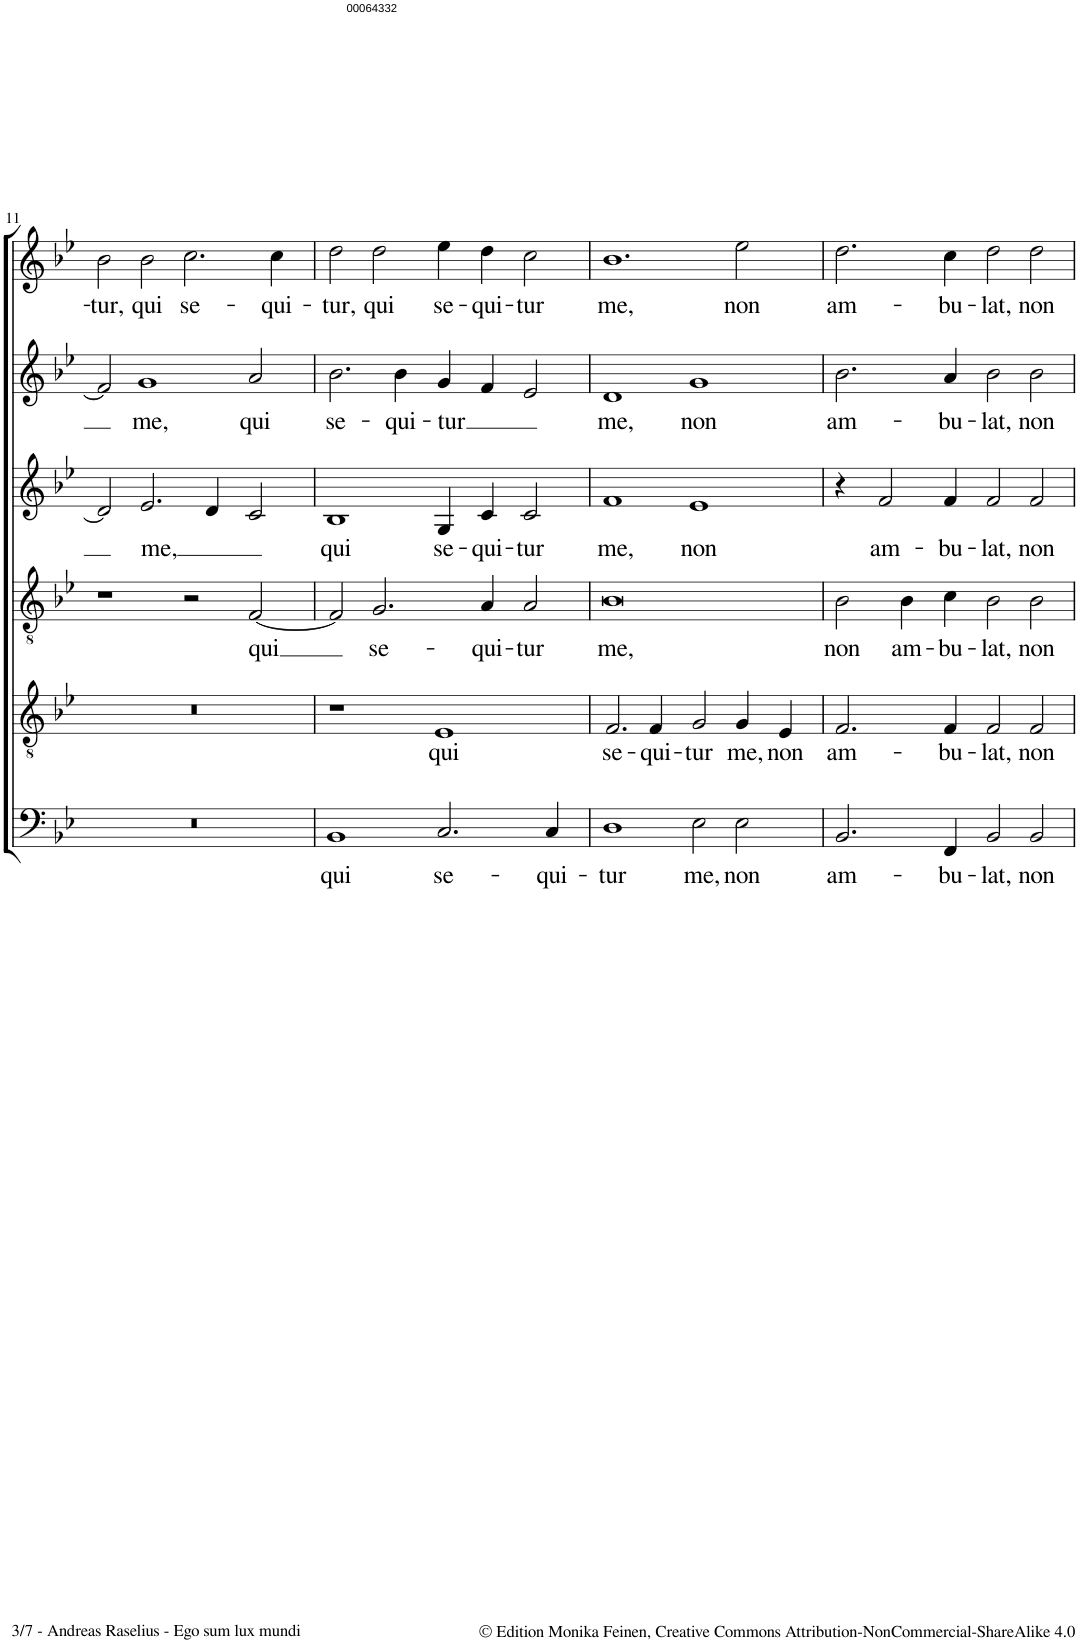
**kern	**text	**kern	**text	**kern	**text	**kern	**text	**kern	**text	**kern	**text
*part6	*part6	*part5	*part5	*part4	*part4	*part3	*part3	*part2	*part2	*part1	*part1
*staff6	*staff6	*staff5	*staff5	*staff4	*staff4	*staff3	*staff3	*staff2	*staff2	*staff1	*staff1
*I"Bassus	*	*I"Quintus	*	*I"Tenor	*	*I"Sextus	*	*I"Altus	*	*I"Cantus	*
!!LO:PB:g=z
*clefF4	*	*clefGv2	*	*clefGv2	*	*clefG2	*	*clefG2	*	*clefG2	*
*k[b-e-]	*	*k[b-e-]	*	*k[b-e-]	*	*k[b-e-]	*	*k[b-e-]	*	*k[b-e-]	*
*M4/2	*	*M4/2	*	*M4/2	*	*M4/2	*	*M4/2	*	*M4/2	*
*met(c|)	*	*met(c|)	*	*met(c|)	*	*met(c|)	*	*met(c|)	*	*met(c|)	*
=11	=11	=11	=11	=11	=11	=11	=11	=11	=11	=11	=11
!	!	!	!	!	!	!	!	!	!	!	!LO:LY:b
0r	.	0r	.	1r	.	2d/]	.	2f/]	.	2b-\	-tur,
!	!	!	!	!	!	!	!LO:LY:b	!	!LO:LY:b	!	!LO:LY:b
.	.	.	.	.	.	2.e-/	me,	1g	me,	2b-\	qui
!	!	!	!	!	!	!	!	!	!	!	!LO:LY:b
.	.	.	.	2r	.	.	.	.	.	2.cc\	se-
.	.	.	.	.	.	4d/	.	.	.	.	.
!	!	!	!	!	!LO:LY:b	!	!	!	!LO:LY:b	!	!
.	.	.	.	[2F/	qui	2c/	.	2a/	qui	.	.
!	!	!	!	!	!	!	!	!	!	!	!LO:LY:b
.	.	.	.	.	.	.	.	.	.	4cc\	-qui-
=12	=12	=12	=12	=12	=12	=12	=12	=12	=12	=12	=12
!	!LO:LY:b	!	!	!	!	!	!LO:LY:b	!	!LO:LY:b	!	!LO:LY:b
1BB-	qui	1r	.	2F/]	.	1B-	qui	2.b-\	se-	2dd\	-tur,
!	!	!	!	!	!LO:LY:b	!	!	!	!	!	!LO:LY:b
.	.	.	.	2.G/	se-	.	.	.	.	2dd\	qui
!	!	!	!	!	!	!	!	!	!LO:LY:b	!	!
.	.	.	.	.	.	.	.	4b-\	-qui-	.	.
!	!LO:LY:b	!	!LO:LY:b	!	!	!	!LO:LY:b	!	!LO:LY:b	!	!LO:LY:b
2.C/	se-	1E-	qui	.	.	4G/	se-	4g/	-tur	4ee-\	se-
!	!	!	!	!	!LO:LY:b	!	!LO:LY:b	!	!	!	!LO:LY:b
.	.	.	.	4A/	-qui-	4c/	-qui-	4f/	.	4dd\	-qui-
!	!	!	!	!	!LO:LY:b	!	!LO:LY:b	!	!	!	!LO:LY:b
.	.	.	.	2A/	-tur	2c/	-tur	2e-/	.	2cc\	-tur
!	!LO:LY:b	!	!	!	!	!	!	!	!	!	!
4C/	-qui-	.	.	.	.	.	.	.	.	.	.
=13	=13	=13	=13	=13	=13	=13	=13	=13	=13	=13	=13
!	!	!	!	!	!	!	!	!	!	!LO:TX:a:t=00064332	!
!	!LO:LY:b	!	!LO:LY:b	!	!LO:LY:b	!	!LO:LY:b	!	!LO:LY:b	!	!LO:LY:b
1D	-tur	2.F/	se-	0B-	me,	1f	me,	1d	me,	1.b-	me,
!	!	!	!LO:LY:b	!	!	!	!	!	!	!	!
.	.	4F/	qui-	.	.	.	.	.	.	.	.
!	!LO:LY:b	!	!LO:LY:b	!	!	!	!LO:LY:b	!	!LO:LY:b	!	!
2E-\	me,	2G/	tur	.	.	1e-	non	1g	non	.	.
!	!LO:LY:b	!	!LO:LY:b	!	!	!	!	!	!	!	!LO:LY:b
2E-\	non	4G/	me,	.	.	.	.	.	.	2ee-\	non
!	!	!	!LO:LY:b	!	!	!	!	!	!	!	!
.	.	4E-/	non	.	.	.	.	.	.	.	.
=14	=14	=14	=14	=14	=14	=14	=14	=14	=14	=14	=14
!	!LO:LY:b	!	!LO:LY:b	!	!LO:LY:b	!	!	!	!LO:LY:b	!	!LO:LY:b
2.BB-/	am-	2.F/	am-	2B-\	non	4r	.	2.b-\	am-	2.dd\	am-
!	!	!	!	!	!	!	!LO:LY:b	!	!	!	!
.	.	.	.	.	.	2f/	am-	.	.	.	.
!	!	!	!	!	!LO:LY:b	!	!	!	!	!	!
.	.	.	.	4B-\	am-	.	.	.	.	.	.
!	!LO:LY:b	!	!LO:LY:b	!	!LO:LY:b	!	!LO:LY:b	!	!LO:LY:b	!	!LO:LY:b
4FF/	-bu-	4F/	bu-	4c\	-bu-	4f/	bu-	4a/	bu-	4cc\	bu-
!	!LO:LY:b	!	!LO:LY:b	!	!LO:LY:b	!	!LO:LY:b	!	!LO:LY:b	!	!LO:LY:b
2BB-/	-lat,	2F/	lat,	2B-\	-lat,	2f/	lat,	2b-\	lat,	2dd\	lat,
!	!LO:LY:b	!	!LO:LY:b	!	!LO:LY:b	!	!LO:LY:b	!	!LO:LY:b	!	!LO:LY:b
2BB-/	non	2F/	non	2B-\	non	2f/	non	2b-\	non	2dd\	non
=	=	=	=	=	=	=	=	=	=	=	=
*-	*-	*-	*-	*-	*-	*-	*-	*-	*-	*-	*-
